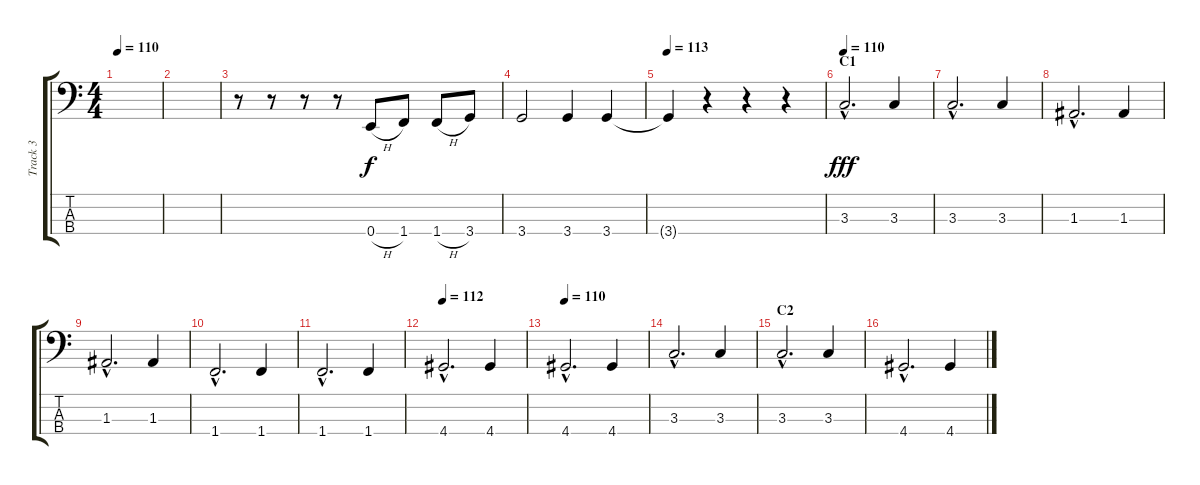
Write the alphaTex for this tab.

\track ("Track 3" "Track 3") {instrument electricbassfinger}
\staff {score tabs}
\tuning (G2 D2 A1 E1) {hide}
\ts (4 4)
\tempo 110
\clef f4
\ks c
|
|
r.8 r.8 r.8 r.8 0.4{h}.8 1.4.8 1.4{h}.8 3.4.8 |
3.4.2 3.4.4 3.4.4 |
\tempo 113
3.4{t}.4{dy f} r.4 r.4 r.4 |
\section ("" "C1")
\tempo 110
3.3{hac}.2{d dy fff} 3.3.4 |
3.3{hac}.2{d} 3.3.4 |
1.3{hac}.2{d} 1.3.4 |
1.3{hac}.2{d} 1.3.4 |
1.4{hac}.2{d} 1.4.4 |
1.4{hac}.2{d} 1.4.4 |
\tempo 112
4.4{hac}.2{d} 4.4.4 |
\tempo 110
4.4{hac}.2{d} 4.4.4 |
3.3{hac}.2{d} 3.3.4 |
\section ("" "C2")
3.3{hac}.2{d} 3.3.4 |
4.4{hac}.2{d} 4.4.4
